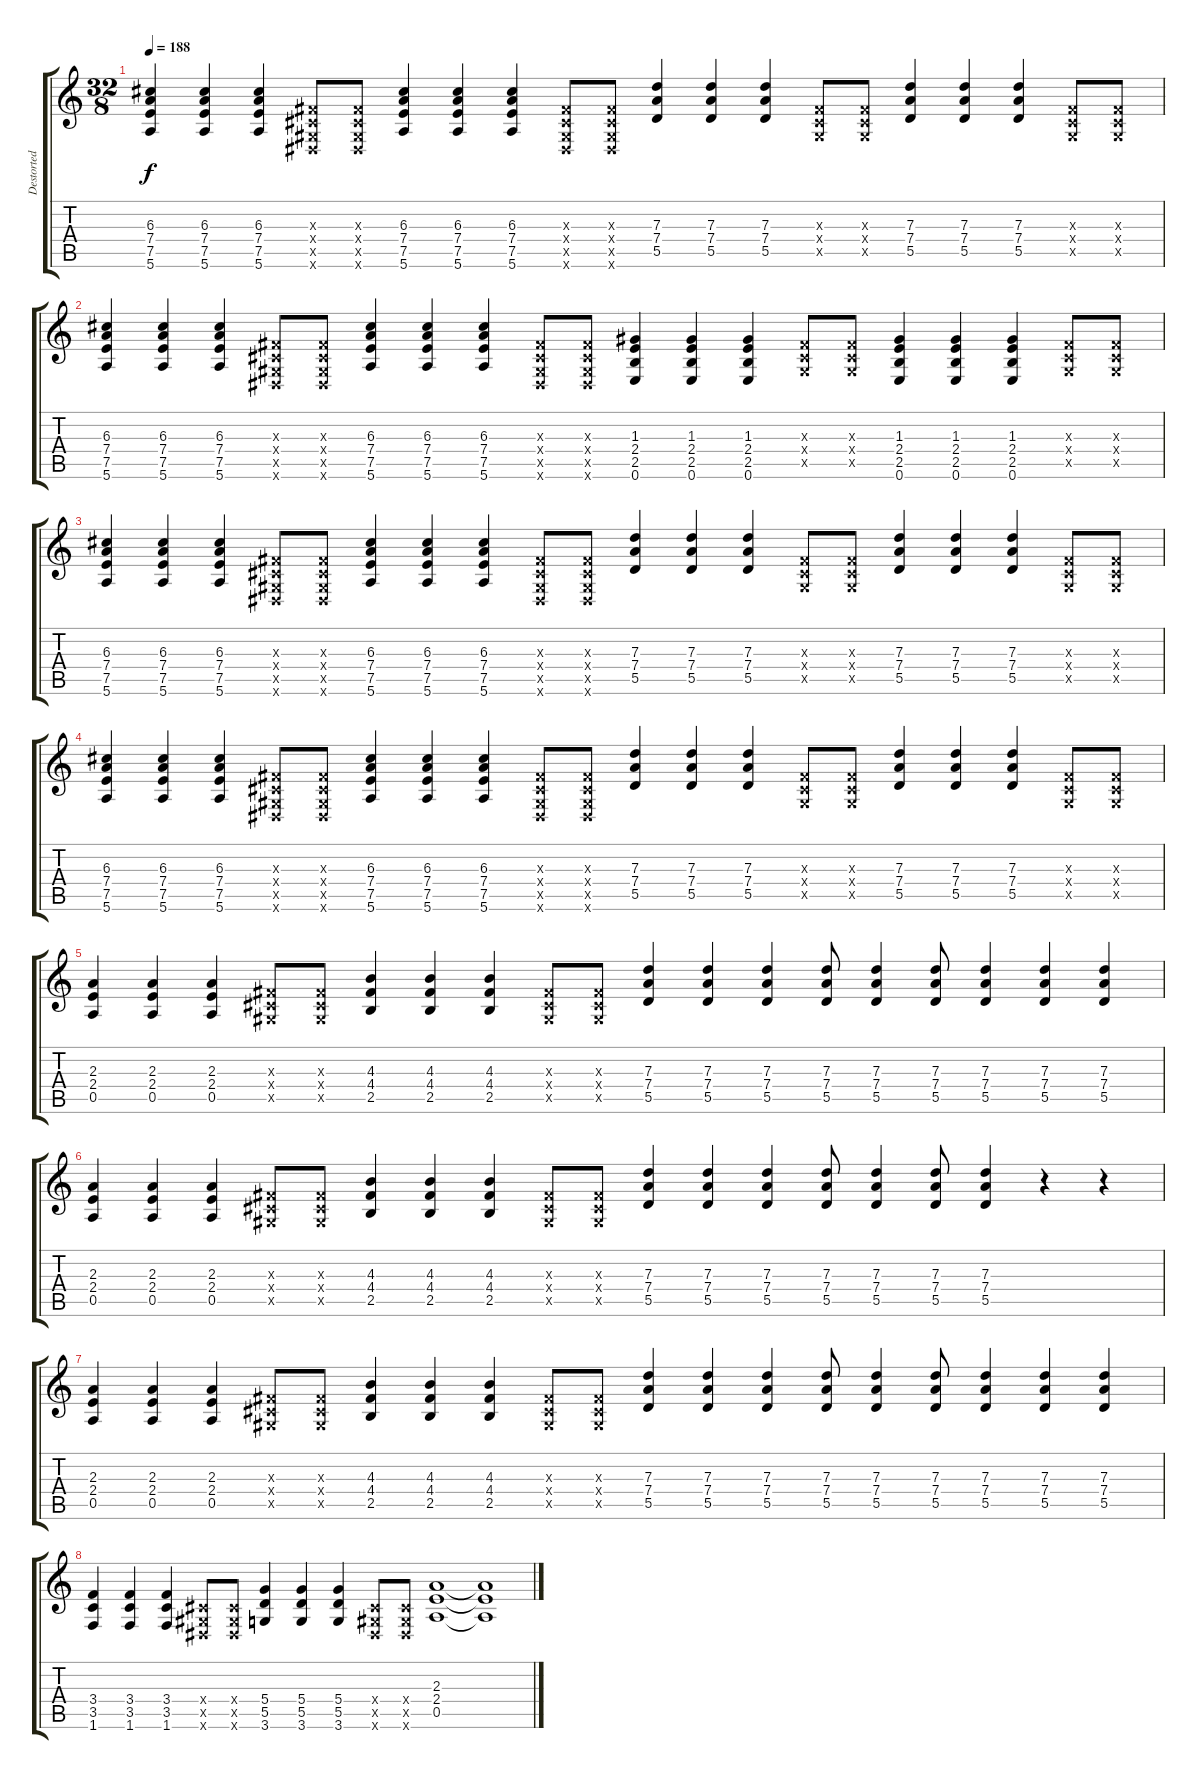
\track ("Destorted Guitar" "Destorted ") {instrument distortionguitar}
\staff {score tabs}
\tuning (E4 B3 G3 D3 A2 E2) {hide}
\ts (32 8)
\tempo 188
\clef g2
\ks c
(6.3 7.4 7.5 5.6).4{dy f} (6.3 7.4 7.5 5.6).4 (6.3 7.4 7.5 5.6).4 (-1.3{x} -1.4{x} -1.5{x} -1.6{x}).8 (-1.3{x} -1.4{x} -1.5{x} -1.6{x}).8 (6.3 7.4 7.5 5.6).4 (6.3 7.4 7.5 5.6).4 (6.3 7.4 7.5 5.6).4 (-1.3{x} -1.4{x} -1.5{x} -1.6{x}).8 (-1.3{x} -1.4{x} -1.5{x} -1.6{x}).8 (7.3 7.4 5.5).4 (7.3 7.4 5.5).4 (7.3 7.4 5.5).4 (-1.3{x} -1.4{x} -1.5{x}).8 (-1.3{x} -1.4{x} -1.5{x}).8 (7.3 7.4 5.5).4 (7.3 7.4 5.5).4 (7.3 7.4 5.5).4 (-1.3{x} -1.4{x} -1.5{x}).8 (-1.3{x} -1.4{x} -1.5{x}).8 |
(6.3 7.4 7.5 5.6).4 (6.3 7.4 7.5 5.6).4 (6.3 7.4 7.5 5.6).4 (-1.3{x} -1.4{x} -1.5{x} -1.6{x}).8 (-1.3{x} -1.4{x} -1.5{x} -1.6{x}).8 (6.3 7.4 7.5 5.6).4 (6.3 7.4 7.5 5.6).4 (6.3 7.4 7.5 5.6).4 (-1.3{x} -1.4{x} -1.5{x} -1.6{x}).8 (-1.3{x} -1.4{x} -1.5{x} -1.6{x}).8 (1.3 2.4 2.5 0.6).4 (1.3 2.4 2.5 0.6).4 (1.3 2.4 2.5 0.6).4 (-1.3{x} -1.4{x} -1.5{x}).8 (-1.3{x} -1.4{x} -1.5{x}).8 (1.3 2.4 2.5 0.6).4 (1.3 2.4 2.5 0.6).4 (1.3 2.4 2.5 0.6).4 (-1.3{x} -1.4{x} -1.5{x}).8 (-1.3{x} -1.4{x} -1.5{x}).8 |
(6.3 7.4 7.5 5.6).4 (6.3 7.4 7.5 5.6).4 (6.3 7.4 7.5 5.6).4 (-1.3{x} -1.4{x} -1.5{x} -1.6{x}).8 (-1.3{x} -1.4{x} -1.5{x} -1.6{x}).8 (6.3 7.4 7.5 5.6).4 (6.3 7.4 7.5 5.6).4 (6.3 7.4 7.5 5.6).4 (-1.3{x} -1.4{x} -1.5{x} -1.6{x}).8 (-1.3{x} -1.4{x} -1.5{x} -1.6{x}).8 (7.3 7.4 5.5).4 (7.3 7.4 5.5).4 (7.3 7.4 5.5).4 (-1.3{x} -1.4{x} -1.5{x}).8 (-1.3{x} -1.4{x} -1.5{x}).8 (7.3 7.4 5.5).4 (7.3 7.4 5.5).4 (7.3 7.4 5.5).4 (-1.3{x} -1.4{x} -1.5{x}).8 (-1.3{x} -1.4{x} -1.5{x}).8 |
(6.3 7.4 7.5 5.6).4 (6.3 7.4 7.5 5.6).4 (6.3 7.4 7.5 5.6).4 (-1.3{x} -1.4{x} -1.5{x} -1.6{x}).8 (-1.3{x} -1.4{x} -1.5{x} -1.6{x}).8 (6.3 7.4 7.5 5.6).4 (6.3 7.4 7.5 5.6).4 (6.3 7.4 7.5 5.6).4 (-1.3{x} -1.4{x} -1.5{x} -1.6{x}).8 (-1.3{x} -1.4{x} -1.5{x} -1.6{x}).8 (7.3 7.4 5.5).4 (7.3 7.4 5.5).4 (7.3 7.4 5.5).4 (-1.3{x} -1.4{x} -1.5{x}).8 (-1.3{x} -1.4{x} -1.5{x}).8 (7.3 7.4 5.5).4 (7.3 7.4 5.5).4 (7.3 7.4 5.5).4 (-1.3{x} -1.4{x} -1.5{x}).8 (-1.3{x} -1.4{x} -1.5{x}).8 |
(2.3 2.4 0.5).4 (2.3 2.4 0.5).4 (2.3 2.4 0.5).4 (-1.3{x} -1.4{x} -1.5{x}).8 (-1.3{x} -1.4{x} -1.5{x}).8 (4.3 4.4 2.5).4 (4.3 4.4 2.5).4 (4.3 4.4 2.5).4 (-1.3{x} -1.4{x} -1.5{x}).8 (-1.3{x} -1.4{x} -1.5{x}).8 (7.3 7.4 5.5).4 (7.3 7.4 5.5).4 (7.3 7.4 5.5).4 (7.3 7.4 5.5).8 (7.3 7.4 5.5).4 (7.3 7.4 5.5).8 (7.3 7.4 5.5).4 (7.3 7.4 5.5).4 (7.3 7.4 5.5).4 |
(2.3 2.4 0.5).4 (2.3 2.4 0.5).4 (2.3 2.4 0.5).4 (-1.3{x} -1.4{x} -1.5{x}).8 (-1.3{x} -1.4{x} -1.5{x}).8 (4.3 4.4 2.5).4 (4.3 4.4 2.5).4 (4.3 4.4 2.5).4 (-1.3{x} -1.4{x} -1.5{x}).8 (-1.3{x} -1.4{x} -1.5{x}).8 (7.3 7.4 5.5).4 (7.3 7.4 5.5).4 (7.3 7.4 5.5).4 (7.3 7.4 5.5).8 (7.3 7.4 5.5).4 (7.3 7.4 5.5).8 (7.3 7.4 5.5).4 r.4 r.4 |
(2.3 2.4 0.5).4 (2.3 2.4 0.5).4 (2.3 2.4 0.5).4 (-1.3{x} -1.4{x} -1.5{x}).8 (-1.3{x} -1.4{x} -1.5{x}).8 (4.3 4.4 2.5).4 (4.3 4.4 2.5).4 (4.3 4.4 2.5).4 (-1.3{x} -1.4{x} -1.5{x}).8 (-1.3{x} -1.4{x} -1.5{x}).8 (7.3 7.4 5.5).4 (7.3 7.4 5.5).4 (7.3 7.4 5.5).4 (7.3 7.4 5.5).8 (7.3 7.4 5.5).4 (7.3 7.4 5.5).8 (7.3 7.4 5.5).4 (7.3 7.4 5.5).4 (7.3 7.4 5.5).4 |
(3.4 3.5 1.6).4 (3.4 3.5 1.6).4 (3.4 3.5 1.6).4 (-1.4{x} -1.5{x} -1.6{x}).8 (-1.4{x} -1.5{x} -1.6{x}).8 (5.4 5.5 3.6).4 (5.4 5.5 3.6).4 (5.4 5.5 3.6).4 (-1.4{x} -1.5{x} -1.6{x}).8 (-1.4{x} -1.5{x} -1.6{x}).8 (2.3 2.4 0.5).1 (2.3{t} 2.4{t} 0.5{t}).1
